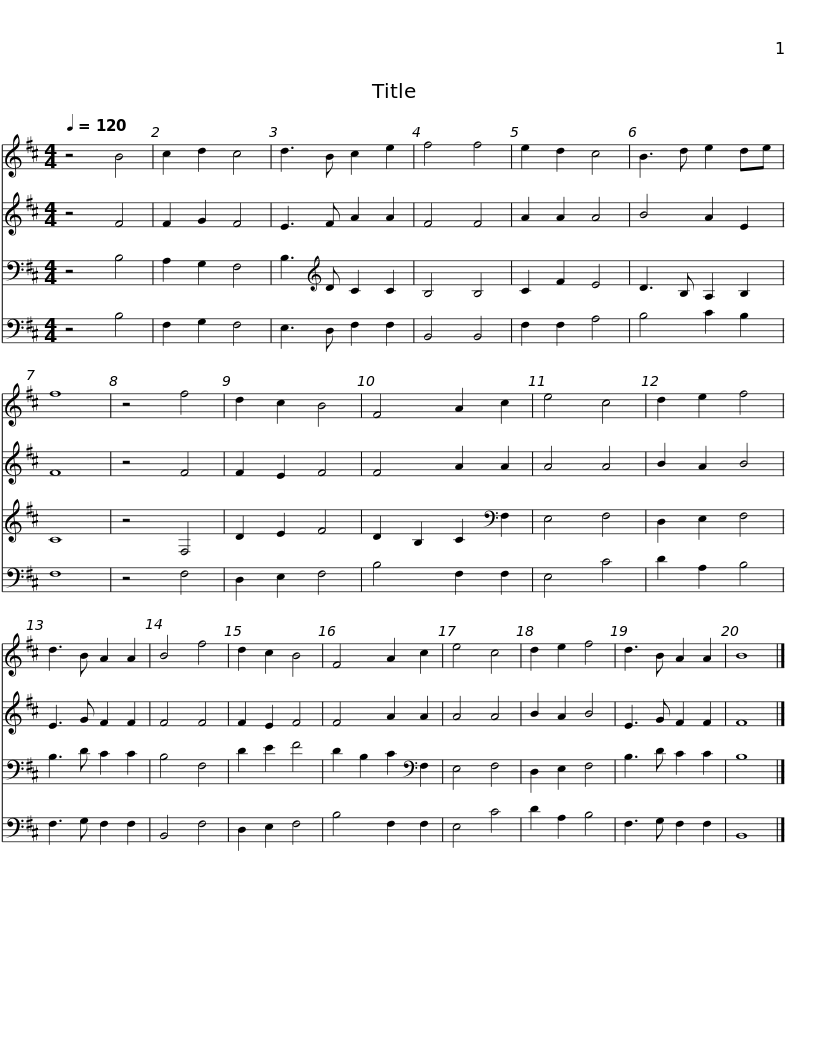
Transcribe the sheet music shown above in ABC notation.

X:1
%%score 1 2 3 4
L:1/8
Q:1/4=120
M:4/4
I:linebreak $
K:D
V:1 treble
V:2 treble
V:3 bass
V:4 bass
V:1
 z4 B4 | c2 d2 c4 | d3 B c2 e2 | f4 f4 | e2 d2 c4 | %5
 B3 d e2 de | f8 | z4 f4 |$ d2 c2 B4 | F4 A2 c2 | %10
 e4 c4 | d2 e2 f4 | d3 B A2 A2 | B4 f4 | d2 c2 B4 | %15
 F4 A2 c2 | e4 c4 | d2 e2 f4 |$ d3 B A2 A2 | B8 |] %20
V:2
 z4 F4 | F2 G2 F4 | E3 F A2 A2 | F4 F4 | A2 A2 A4 | %5
 B4 A2 E2 | F8 | z4 F4 |$ F2 E2 F4 | F4 A2 A2 | %10
 A4 A4 | B2 A2 B4 | E3 G F2 F2 | F4 F4 | F2 E2 F4 | %15
 F4 A2 A2 | A4 A4 | B2 A2 B4 |$ E3 G F2 F2 | F8 |] %20
V:3
 z4 B,4 | A,2 G,2 F,4 | B,3[K:treble] D C2 C2 | B,4 B,4 | C2 F2 E4 | %5
 D3 B, A,2 B,2 | C8 | z4 F,4 |$ D2 E2 F4 | D2 B,2 C2[K:bass] F,2 | %10
 E,4 F,4 | D,2 E,2 F,4 | B,3 D C2 C2 | B,4 F,4 | D2 E2 F4 | %15
 D2 B,2 C2[K:bass] F,2 | E,4 F,4 | D,2 E,2 F,4 |$ B,3 D C2 C2 | B,8 |] %20
V:4
 z4 B,4 | F,2 G,2 F,4 | E,3 D, F,2 F,2 | B,,4 B,,4 | F,2 F,2 A,4 | %5
 B,4 C2 B,2 | F,8 | z4 F,4 |$ D,2 E,2 F,4 | B,4 F,2 F,2 | %10
 E,4 C4 | D2 A,2 B,4 | F,3 G, F,2 F,2 | B,,4 F,4 | D,2 E,2 F,4 | %15
 B,4 F,2 F,2 | E,4 C4 | D2 A,2 B,4 |$ F,3 G, F,2 F,2 | B,,8 |] %20
